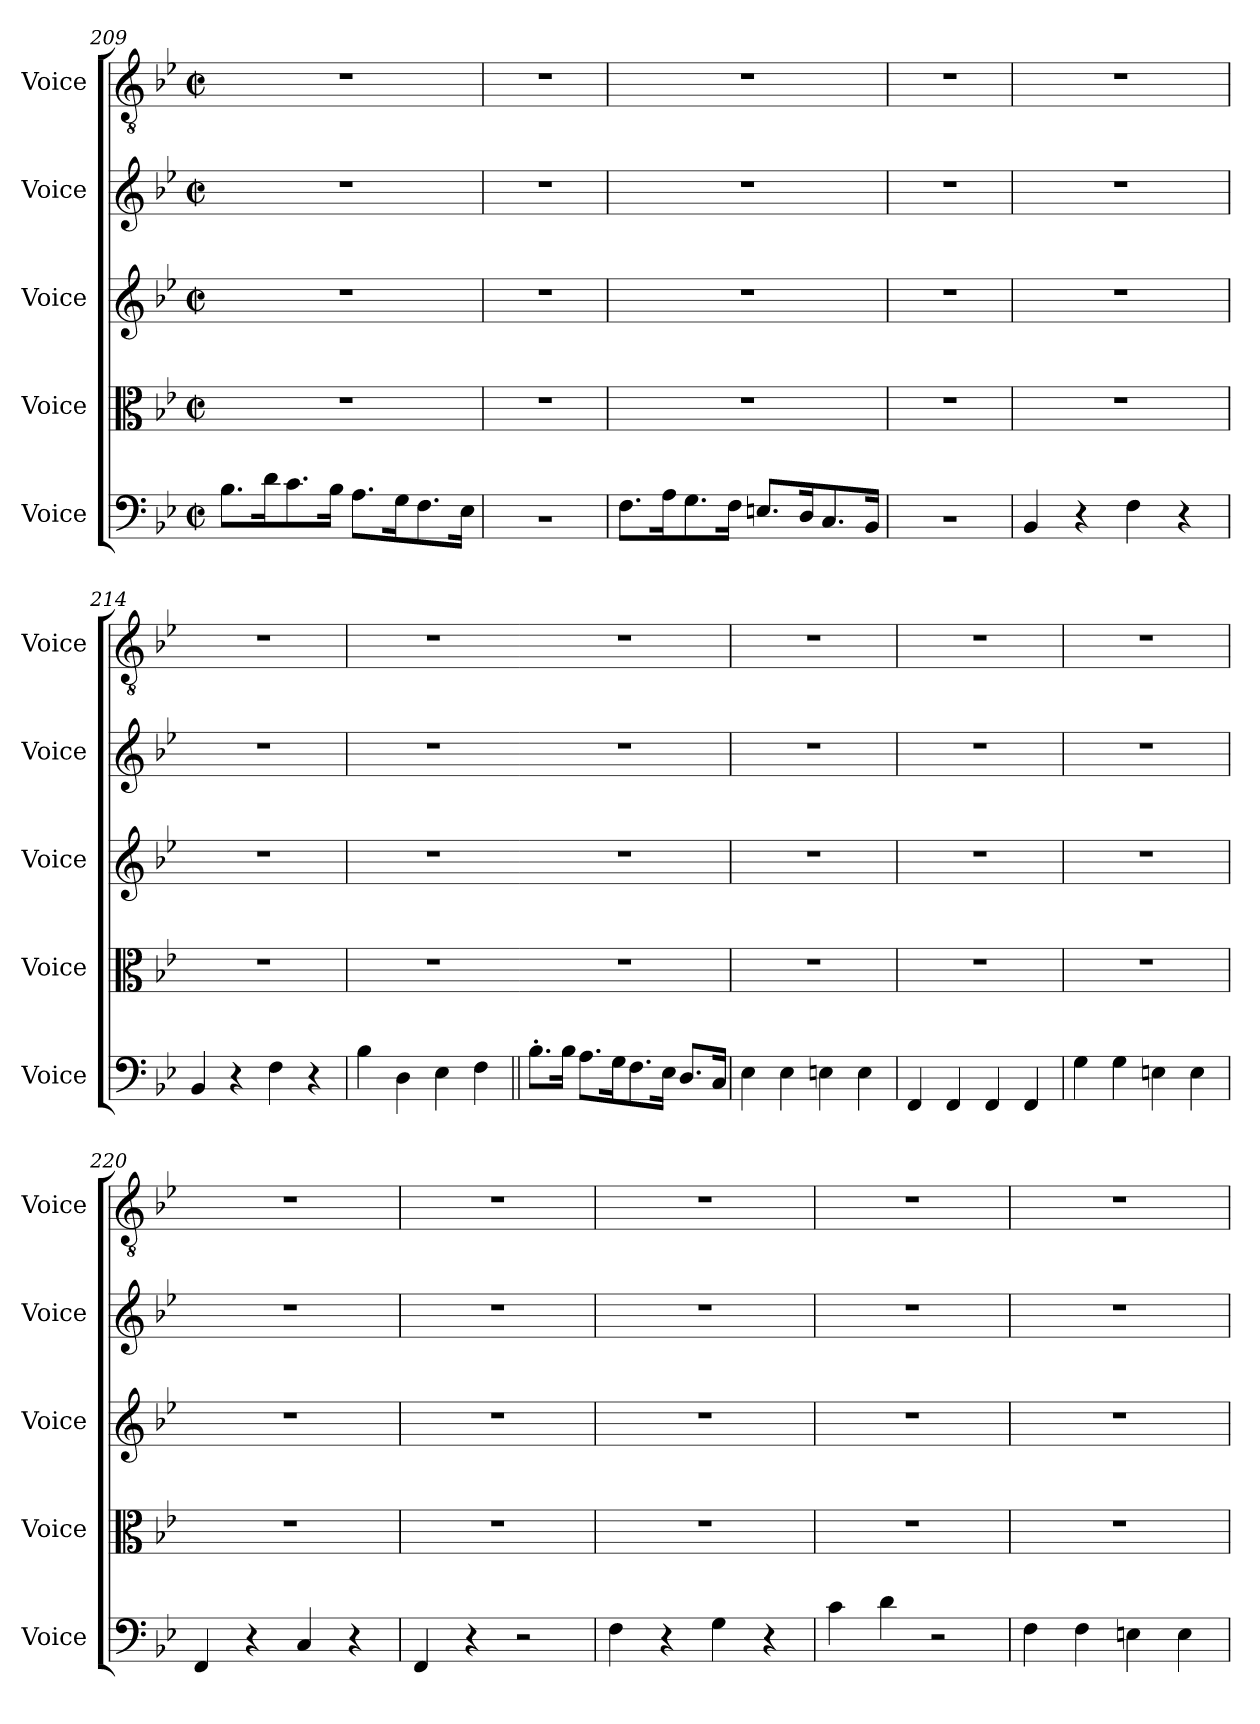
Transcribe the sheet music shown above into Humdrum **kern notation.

**kern	**kern	**kern	**kern	**kern
*part5	*part4	*part3	*part2	*part1
*staff5	*staff4	*staff3	*staff2	*staff1
*I"Voice	*I"Voice	*I"Voice	*I"Voice	*I"Voice
*I'Voice	*I'Voice	*I'Voice	*I'Voice	*I'Voice
!!LO:PB:g=z
*clefF4	*clefC3	*clefG2	*clefG2	*clefGv2
*k[b-e-]	*k[b-e-]	*k[b-e-]	*k[b-e-]	*k[b-e-]
*M2/2	*M2/2	*M2/2	*M2/2	*M2/2
*met(c|)	*met(c|)	*met(c|)	*met(c|)	*met(c|)
=209	=209	=209	=209	=209
8.B-\L	1r	1r	1r	1r
16d\k	.	.	.	.
8.c\	.	.	.	.
16B-\Jk	.	.	.	.
8.A\L	.	.	.	.
16G\k	.	.	.	.
8.F\	.	.	.	.
16E-\Jk	.	.	.	.
=210	=210	=210	=210	=210
1rE	1r	1r	1r	1r
=211	=211	=211	=211	=211
8.F\L	1r	1r	1r	1r
16A\k	.	.	.	.
8.G\	.	.	.	.
16F\Jk	.	.	.	.
8.En/L	.	.	.	.
16D/k	.	.	.	.
8.C/	.	.	.	.
16BB-/Jk	.	.	.	.
=212	=212	=212	=212	=212
1rE	1r	1r	1r	1r
!!LO:LB:g=z
=213	=213	=213	=213	=213
4BB-/	1r	1r	1r	1r
4r	.	.	.	.
4F\	.	.	.	.
4r	.	.	.	.
=214	=214	=214	=214	=214
4BB-/	1r	1r	1r	1r
4r	.	.	.	.
4F\	.	.	.	.
4r	.	.	.	.
=215	=215	=215	=215	=215
4B-\	1r	1r	1r	1r
4D\	.	.	.	.
4E-\	.	.	.	.
4F\	.	.	.	.
!!LO:LB:g=z
=216||	=216	=216	=216	=216
8.B-'>\L	1r	1r	1r	1r
16B-\Jk	.	.	.	.
8.A\L	.	.	.	.
16G\k	.	.	.	.
8.F\	.	.	.	.
16E-\Jk	.	.	.	.
8.D/L	.	.	.	.
16C/Jk	.	.	.	.
=217	=217	=217	=217	=217
4E-\	1r	1r	1r	1r
4E-\	.	.	.	.
4En\	.	.	.	.
4E\	.	.	.	.
!!LO:LB:g=z
=218	=218	=218	=218	=218
4FF/	1r	1r	1r	1r
4FF/	.	.	.	.
4FF/	.	.	.	.
4FF/	.	.	.	.
=219	=219	=219	=219	=219
4G\	1r	1r	1r	1r
4G\	.	.	.	.
4En\	.	.	.	.
4E\	.	.	.	.
=220	=220	=220	=220	=220
4FF/	1r	1r	1r	1r
4r	.	.	.	.
4C/	.	.	.	.
4r	.	.	.	.
!!LO:LB:g=z
=221	=221	=221	=221	=221
4FF/	1r	1r	1r	1r
4r	.	.	.	.
2rE	.	.	.	.
=222	=222	=222	=222	=222
4F\	1r	1r	1r	1r
4r	.	.	.	.
4G\	.	.	.	.
4r	.	.	.	.
=223	=223	=223	=223	=223
4c\	1r	1r	1r	1r
4d\	.	.	.	.
2rE	.	.	.	.
=224	=224	=224	=224	=224
4F\	1r	1r	1r	1r
4F\	.	.	.	.
4En\	.	.	.	.
4E\	.	.	.	.
=	=	=	=	=
*-	*-	*-	*-	*-
